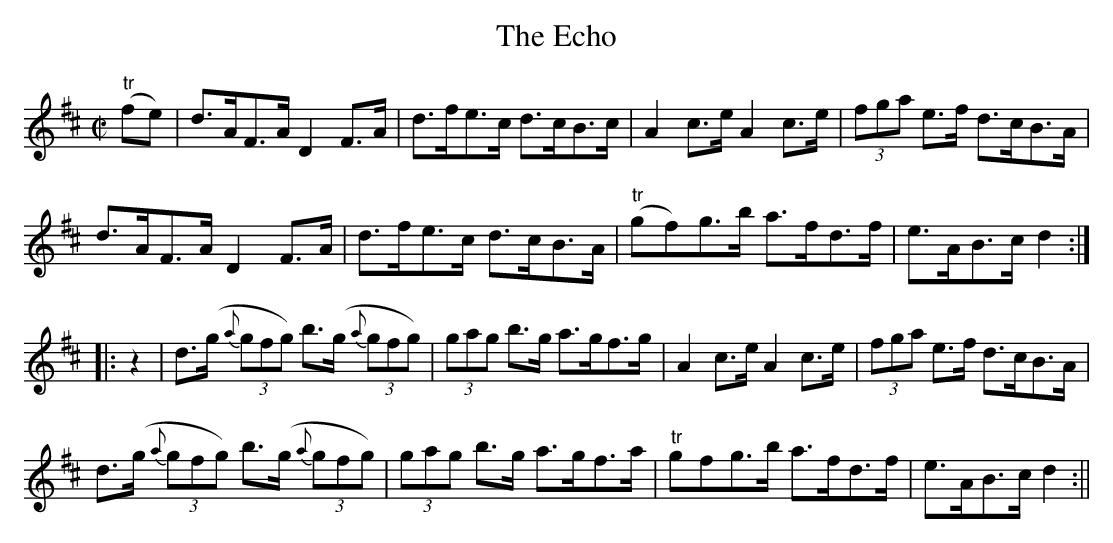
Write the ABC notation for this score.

X:1
T: Echo, The
M: C|
L: 1/8
K: D
"tr"(fe) | d>AF>A D2 F>A | d>fe>c d>cB>c | A2 c>e A2 c>e | (3fga e>f d>cB>A |
d>AF>A D2 F>A | d>fe>c d>cB>A | "tr"(gf)g>b a>fd>f | e>AB>c d2 :|
|: z2 | d>(g {a}(3gfg) b>(g {a}(3gfg) | (3gag b>g a>gf>g | A2 c>e A2 c>e | (3fga e>f d>cB>A |
d>(g {a}(3gfg) b>(g {a}(3gfg) | (3gag b>g a>gf>a | "tr"gfg>b a>fd>f | e>AB>c d2 :||
